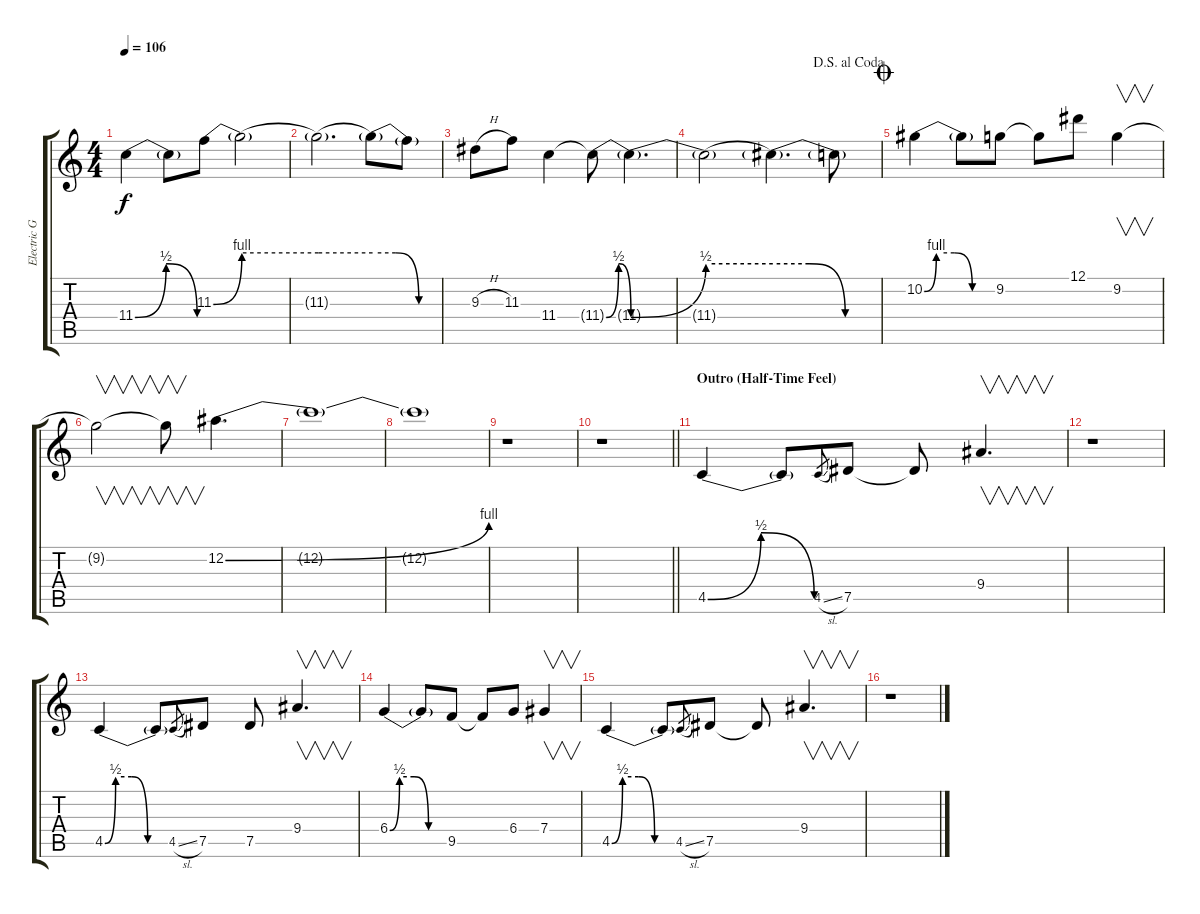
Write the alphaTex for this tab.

\track ("Electric Guitar (w/dist.)" "Electric G") {instrument distortionguitar}
\staff {score tabs}
\tuning (Eb4 Bb3 Gb3 Db3 Ab2 Eb2) {hide}
\ts (4 4)
\tempo 106
\clef g2
\ks c
11.4{be (bendrelease 0 0 25 2 25 2 60 0)}.4{dy f} 11.4{t}.8 11.3{be (bend 0 0 60 4)}.8 11.3{be (hold 0 4 60 4) t}.2 |
11.3{be (hold 0 4 60 4) t}.2{d} 11.3{be (custom 0 4 20 4 40 0 60 0) t}.8 11.3{t}.8 |
9.3{h}.8 11.3.8 11.4.4 11.4{be (bendrelease 0 0 17 2 17 2 60 0) t}.8 11.4{be (bend 0 0 60 2) t}.4{d} |
\jump dalsegnoalcoda
11.4{be (hold 0 2 60 2) t}.2 11.4{be (custom 0 2 20 2 40 0 60 0) t}.4{d} 11.4{t}.8 |
\jump coda
10.2{be (custom 0 0 10 4 25 4 40 0 60 0)}.4 10.2{t}.8 9.2.8 9.2{t}.8 12.1.8 9.2.4{v} |
9.2{t}.2{v} 9.2{t}.8{v} 12.2{be (bend 0 0 60 4)}.4{d} |
12.2{t}.1 |
12.2{t}.1 |
r.1 |
\barLineRight lightlight
r.1 |
\section ("" "Outro (Half-Time Feel)")
4.5{be (bendrelease 0 0 25 2 25 2 60 0)}.4 4.5{t}.8 4.5{sl}.8{gr} 7.5.8 7.5{t}.8 9.4.4{v d} |
r.1 |
4.5{be (custom 0 0 10 2 25 2 40 0 60 0)}.4 4.5{t}.8 4.5{sl}.8{gr} 7.5.8 7.5.8 9.4.4{v d} |
6.4{be (custom 0 0 10 2 25 2 40 0 60 0)}.4 6.4{t}.8 9.5.8 9.5{t}.8 6.4.8 7.4.4{v} |
4.5{be (custom 0 0 10 2 25 2 40 0 60 0)}.4 4.5{t}.8 4.5{sl}.8{gr} 7.5.8 7.5{t}.8 9.4.4{v d} |
r.1
